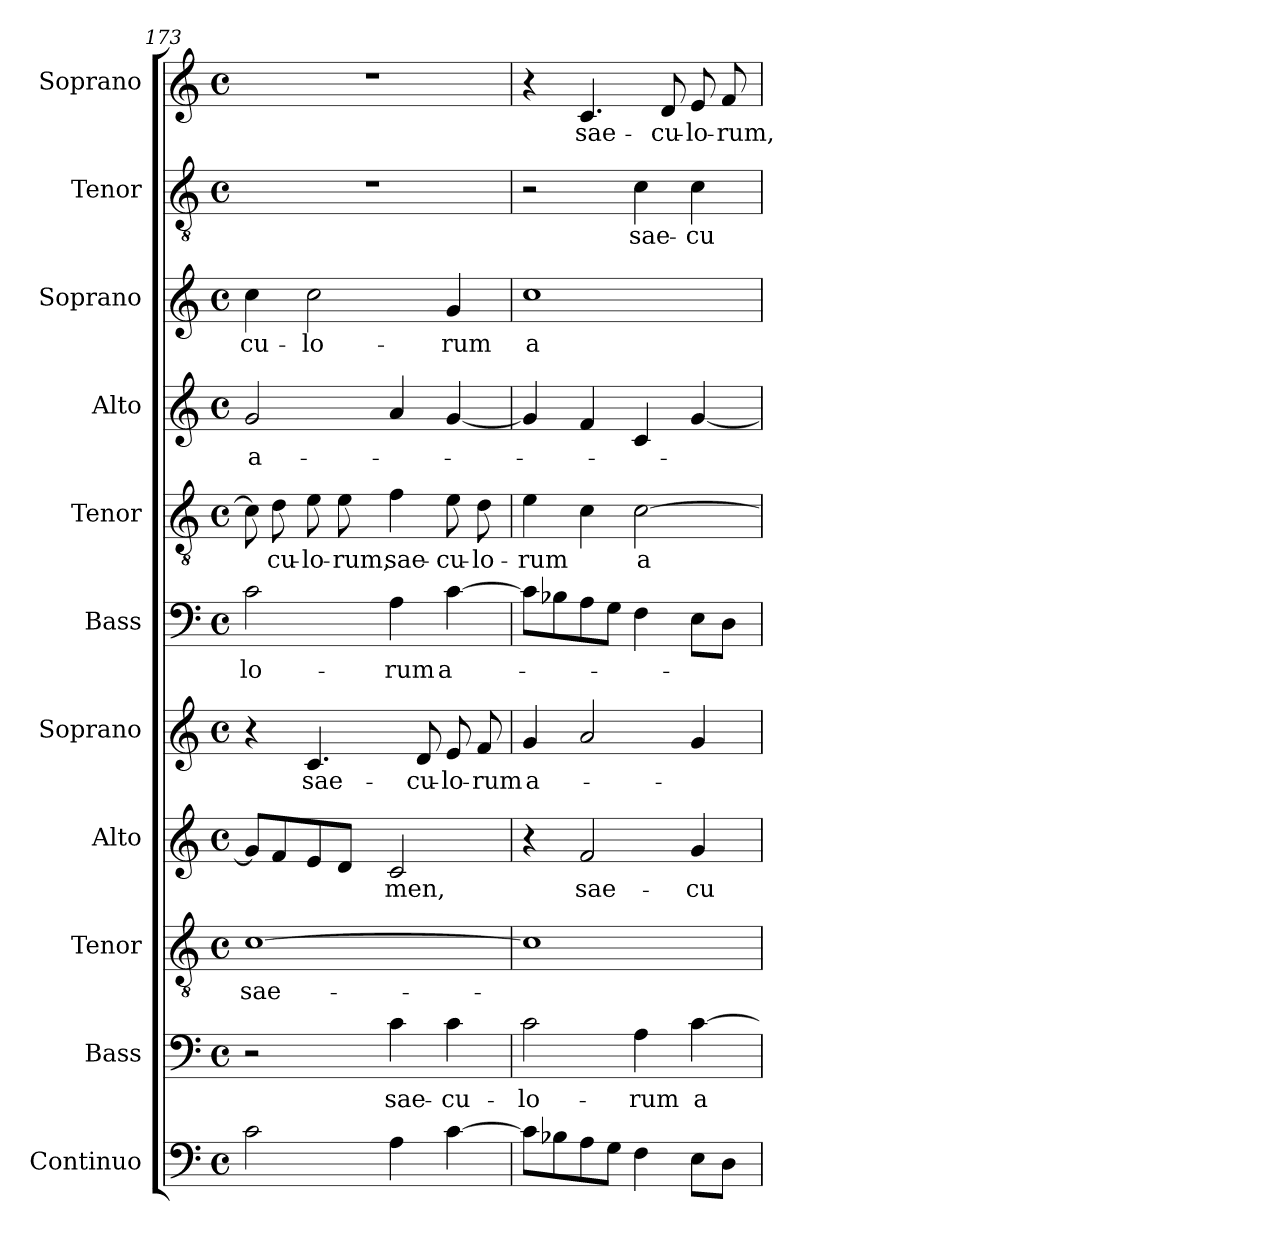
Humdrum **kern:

**kern	**kern	**text	**kern	**text	**kern	**text	**kern	**text	**kern	**text	**kern	**text	**kern	**text	**kern	**text	**kern	**text	**kern	**text
*part11	*part10	*part10	*part9	*part9	*part8	*part8	*part7	*part7	*part6	*part6	*part5	*part5	*part4	*part4	*part3	*part3	*part2	*part2	*part1	*part1
*staff11	*staff10	*staff10	*staff9	*staff9	*staff8	*staff8	*staff7	*staff7	*staff6	*staff6	*staff5	*staff5	*staff4	*staff4	*staff3	*staff3	*staff2	*staff2	*staff1	*staff1
*I"Continuo	*I"Bass	*	*I"Tenor	*	*I"Alto	*	*I"Soprano	*	*I"Bass	*	*I"Tenor	*	*I"Alto	*	*I"Soprano	*	*I"Tenor	*	*I"Soprano	*
*I'Cont.	*I'B.	*	*I'T.	*	*I'A.	*	*I'S.	*	*I'B.	*	*I'T.	*	*I'A.	*	*I'S.	*	*I'T.	*	*I'S.	*
!!LO:PB:g=z
*clefF4	*clefF4	*	*clefGv2	*	*clefG2	*	*clefG2	*	*clefF4	*	*clefGv2	*	*clefG2	*	*clefG2	*	*clefGv2	*	*clefG2	*
*	*	*	*ITrd7c12	*	*	*	*	*	*	*	*ITrd7c12	*	*	*	*	*	*ITrd7c12	*	*	*
*k[]	*k[]	*	*k[]	*	*k[]	*	*k[]	*	*k[]	*	*k[]	*	*k[]	*	*k[]	*	*k[]	*	*k[]	*
*C:	*C:	*	*C:	*	*C:	*	*C:	*	*C:	*	*C:	*	*C:	*	*C:	*	*C:	*	*C:	*
*M4/4	*M4/4	*	*M4/4	*	*M4/4	*	*M4/4	*	*M4/4	*	*M4/4	*	*M4/4	*	*M4/4	*	*M4/4	*	*M4/4	*
*met(c)	*met(c)	*	*met(c)	*	*met(c)	*	*met(c)	*	*met(c)	*	*met(c)	*	*met(c)	*	*met(c)	*	*met(c)	*	*met(c)	*
=173	=173	=173	=173	=173	=173	=173	=173	=173	=173	=173	=173	=173	=173	=173	=173	=173	=173	=173	=173	=173
!	!	!	!	!LO:LY:b:color=#000000	!	!	!	!	!	!	!	!	!	!	!	!	!	!	!	!
!	!	!	!	!	!	!	!	!	!	!LO:LY:b:color=#000000	!	!	!	!	!	!	!	!	!	!
!	!	!	!	!	!	!	!	!	!	!	!	!	!	!LO:LY:b:color=#000000	!	!	!	!	!	!
!	!	!	!	!	!	!	!	!	!	!	!	!	!	!	!	!LO:LY:b:color=#000000	!	!	!	!
2ci\	2r	.	[1Ci	sae-	8gi/L]	.	4r	.	2ci\	-lo-	8Ci\]	.	2gi/	a-	4cci\	-cu-	1r	.	1r	.
!	!	!	!	!	!	!	!	!	!	!	!	!LO:LY:b:color=#000000	!	!	!	!	!	!	!	!
.	.	.	.	.	8fi/	.	.	.	.	.	8Di\	-cu-	.	.	.	.	.	.	.	.
!	!	!	!	!	!	!	!	!LO:LY:b:color=#000000	!	!	!	!	!	!	!	!	!	!	!	!
!	!	!	!	!	!	!	!	!	!	!	!	!LO:LY:b:color=#000000	!	!	!	!	!	!	!	!
!	!	!	!	!	!	!	!	!	!	!	!	!	!	!	!	!LO:LY:b:color=#000000	!	!	!	!
.	.	.	.	.	8ei/	.	4.ci/	sae-	.	.	8Ei\	-lo-	.	.	2cci\	-lo-	.	.	.	.
!	!	!	!	!	!	!	!	!	!	!	!	!LO:LY:b:color=#000000	!	!	!	!	!	!	!	!
.	.	.	.	.	8di/J	.	.	.	.	.	8Ei\	-rum,	.	.	.	.	.	.	.	.
!	!	!LO:LY:b:color=#000000	!	!	!	!	!	!	!	!	!	!	!	!	!	!	!	!	!	!
!	!	!	!	!	!	!LO:LY:b:color=#000000	!	!	!	!	!	!	!	!	!	!	!	!	!	!
!	!	!	!	!	!	!	!	!	!	!LO:LY:b:color=#000000	!	!	!	!	!	!	!	!	!	!
!	!	!	!	!	!	!	!	!	!	!	!	!LO:LY:b:color=#000000	!	!	!	!	!	!	!	!
4Ai\	4ci\	sae-	.	.	2ci/	-men,	.	.	4Ai\	-rum	4Fi\	sae-	4ai/	.	.	.	.	.	.	.
!	!	!	!	!	!	!	!	!LO:LY:b:color=#000000	!	!	!	!	!	!	!	!	!	!	!	!
.	.	.	.	.	.	.	8di/	-cu-	.	.	.	.	.	.	.	.	.	.	.	.
!	!	!LO:LY:b:color=#000000	!	!	!	!	!	!	!	!	!	!	!	!	!	!	!	!	!	!
!	!	!	!	!	!	!	!	!LO:LY:b:color=#000000	!	!	!	!	!	!	!	!	!	!	!	!
!	!	!	!	!	!	!	!	!	!	!LO:LY:b:color=#000000	!	!	!	!	!	!	!	!	!	!
!	!	!	!	!	!	!	!	!	!	!	!	!LO:LY:b:color=#000000	!	!	!	!	!	!	!	!
!	!	!	!	!	!	!	!	!	!	!	!	!	!	!	!	!LO:LY:b:color=#000000	!	!	!	!
[4ci\	4ci\	-cu-	.	.	.	.	8ei/	-lo-	[4ci\	a-	8Ei\	-cu-	[4gi/	.	4gi/	-rum	.	.	.	.
!	!	!	!	!	!	!	!	!LO:LY:b:color=#000000	!	!	!	!	!	!	!	!	!	!	!	!
!	!	!	!	!	!	!	!	!	!	!	!	!LO:LY:b:color=#000000	!	!	!	!	!	!	!	!
.	.	.	.	.	.	.	8fi/	-rum	.	.	8Di\	-lo-	.	.	.	.	.	.	.	.
=174	=174	=174	=174	=174	=174	=174	=174	=174	=174	=174	=174	=174	=174	=174	=174	=174	=174	=174	=174	=174
!	!	!LO:LY:b:color=#000000	!	!	!	!	!	!	!	!	!	!	!	!	!	!	!	!	!	!
!	!	!	!	!	!	!	!	!LO:LY:b:color=#000000	!	!	!	!	!	!	!	!	!	!	!	!
!	!	!	!	!	!	!	!	!	!	!	!	!LO:LY:b:color=#000000	!	!	!	!	!	!	!	!
!	!	!	!	!	!	!	!	!	!	!	!	!	!	!	!	!LO:LY:b:color=#000000	!	!	!	!
8ci\L]	2ci\	-lo-	1Ci]	.	4r	.	4gi/	a-	8ci\L]	.	4Ei\	-rum	4gi/]	.	1cci	a-	2r	.	4r	.
8B-i\	.	.	.	.	.	.	.	.	8B-i\	.	.	.	.	.	.	.	.	.	.	.
!	!	!	!	!	!	!LO:LY:b:color=#000000	!	!	!	!	!	!	!	!	!	!	!	!	!	!
!	!	!	!	!	!	!	!	!	!	!	!	!	!	!	!	!	!	!	!	!LO:LY:b:color=#000000
8Ai\	.	.	.	.	2fi/	sae-	2ai/	.	8Ai\	.	4Ci\	.	4fi/	.	.	.	.	.	4.ci/	sae-
8Gi\J	.	.	.	.	.	.	.	.	8Gi\J	.	.	.	.	.	.	.	.	.	.	.
!	!	!LO:LY:b:color=#000000	!	!	!	!	!	!	!	!	!	!	!	!	!	!	!	!	!	!
!	!	!	!	!	!	!	!	!	!	!	!	!LO:LY:b:color=#000000	!	!	!	!	!	!	!	!
!	!	!	!	!	!	!	!	!	!	!	!	!	!	!	!	!	!	!LO:LY:b:color=#000000	!	!
4Fi\	4Ai\	-rum	.	.	.	.	.	.	4Fi\	.	[2Ci\	a-	4ci/	.	.	.	4Ci\	sae-	.	.
!	!	!	!	!	!	!	!	!	!	!	!	!	!	!	!	!	!	!	!	!LO:LY:b:color=#000000
.	.	.	.	.	.	.	.	.	.	.	.	.	.	.	.	.	.	.	8di/	-cu-
!	!	!LO:LY:b:color=#000000	!	!	!	!	!	!	!	!	!	!	!	!	!	!	!	!	!	!
!	!	!	!	!	!	!LO:LY:b:color=#000000	!	!	!	!	!	!	!	!	!	!	!	!	!	!
!	!	!	!	!	!	!	!	!	!	!	!	!	!	!	!	!	!	!LO:LY:b:color=#000000	!	!
!	!	!	!	!	!	!	!	!	!	!	!	!	!	!	!	!	!	!	!	!LO:LY:b:color=#000000
8Ei\L	[4ci\	a-	.	.	4gi/	-cu-	4gi/	.	8Ei\L	.	.	.	[4gi/	.	.	.	4Ci\	-cu-	8ei/	-lo-
!	!	!	!	!	!	!	!	!	!	!	!	!	!	!	!	!	!	!	!	!LO:LY:b:color=#000000
8Di\J	.	.	.	.	.	.	.	.	8Di\J	.	.	.	.	.	.	.	.	.	8fi/	-rum,
=	=	=	=	=	=	=	=	=	=	=	=	=	=	=	=	=	=	=	=	=
*-	*-	*-	*-	*-	*-	*-	*-	*-	*-	*-	*-	*-	*-	*-	*-	*-	*-	*-	*-	*-
